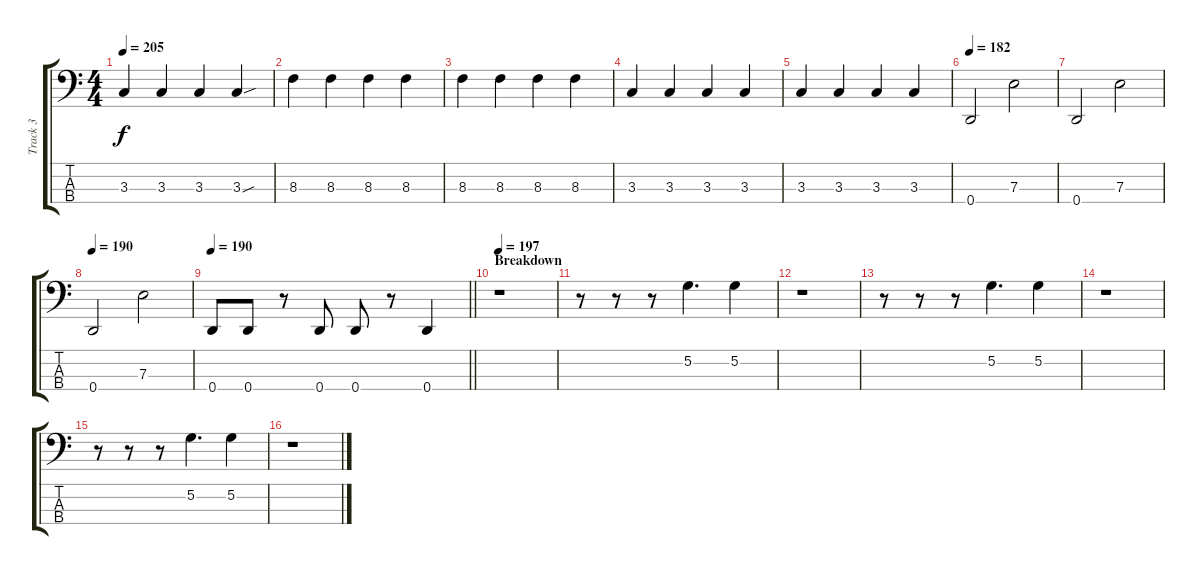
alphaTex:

\track ("Track 3" "Track 3") {instrument electricbassfinger}
\staff {score tabs}
\tuning (G2 D2 A1 D1) {hide}
\ts (4 4)
\tempo 205
\clef f4
\ks c
3.3.4{dy f} 3.3.4 3.3.4 3.3{sou}.4 |
8.3.4 8.3.4 8.3.4 8.3.4 |
8.3.4 8.3.4 8.3.4 8.3.4 |
3.3.4 3.3.4 3.3.4 3.3.4 |
3.3.4 3.3.4 3.3.4 3.3.4 |
\tempo 182
0.4.2 7.3.2 |
0.4.2 7.3.2 |
\tempo 190
0.4.2 7.3.2 |
\tempo 190
\barLineRight lightlight
0.4.8 0.4.8 r.8 0.4.8 0.4.8 r.8 0.4.4 |
\section ("" "Breakdown")
\tempo 197
r.1 |
r.8 r.8 r.8 5.2.4{d} 5.2.4 |
r.1 |
r.8 r.8 r.8 5.2.4{d} 5.2.4 |
r.1 |
r.8 r.8 r.8 5.2.4{d} 5.2.4 |
r.1
